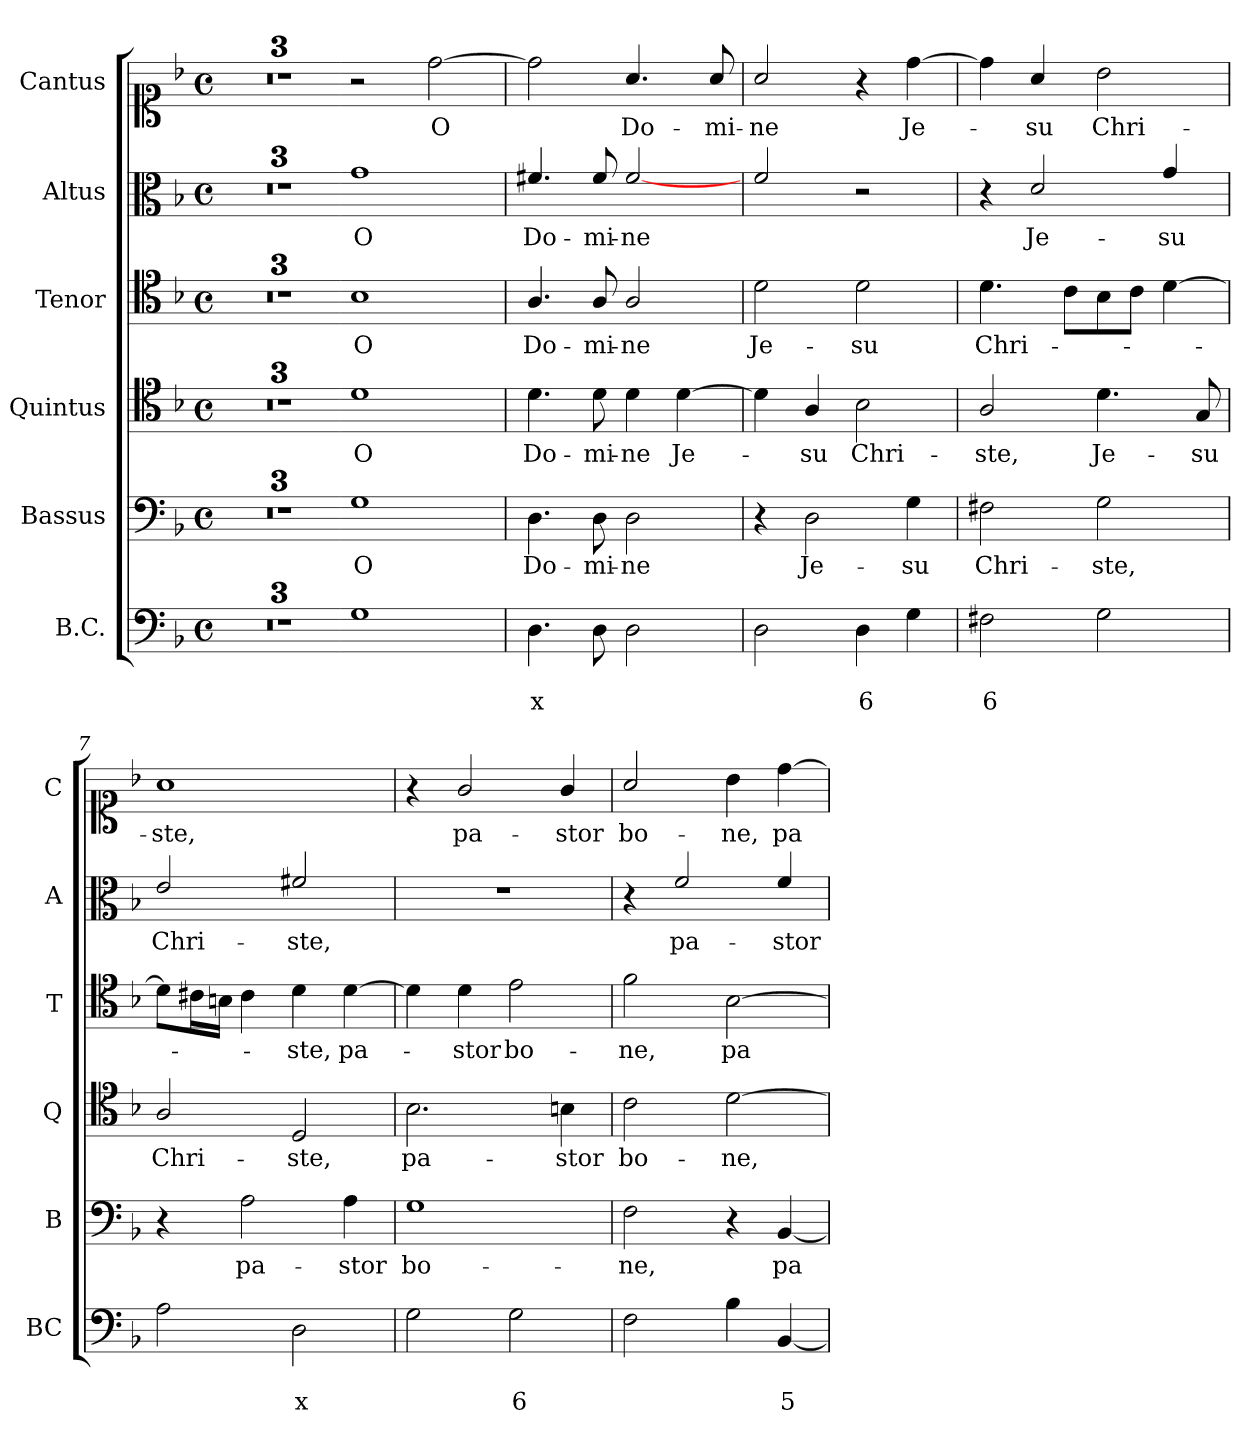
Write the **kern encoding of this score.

**kern	**text	**text	**kern	**text	**kern	**text	**kern	**text	**kern	**text	**kern	**text
*part6	*part6	*part6	*part5	*part5	*part4	*part4	*part3	*part3	*part2	*part2	*part1	*part1
*staff6	*staff6	*staff6	*staff5	*staff5	*staff4	*staff4	*staff3	*staff3	*staff2	*staff2	*staff1	*staff1
*I"B.C.	*	*	*I"Bassus	*	*I"Quintus	*	*I"Tenor	*	*I"Altus	*	*I"Cantus	*
*I'BC	*	*	*I'B	*	*I'Q	*	*I'T	*	*I'A	*	*I'C	*
*clefF4	*	*	*clefF4	*	*clefC4	*	*clefC4	*	*clefC3	*	*clefC1	*
*k[b-]	*	*	*k[b-]	*	*k[b-]	*	*k[b-]	*	*k[b-]	*	*k[b-]	*
*F:	*	*	*F:	*	*F:	*	*F:	*	*F:	*	*F:	*
*M4/4	*	*	*M4/4	*	*M4/4	*	*M4/4	*	*M4/4	*	*M4/4	*
*met(c)	*	*	*met(c)	*	*met(c)	*	*met(c)	*	*met(c)	*	*met(c)	*
=1	=1	=1	=1	=1	=1	=1	=1	=1	=1	=1	=1	=1
1ryy	.	.	1ryy	.	1ryy	.	1ryy	.	1ryy	.	1ryy	.
=2	=2	=2	=2	=2	=2	=2	=2	=2	=2	=2	=2	=2
1r	.	.	1r	.	1r	.	1r	.	1r	.	1r	.
=3	=3	=3	=3	=3	=3	=3	=3	=3	=3	=3	=3	=3
*	*	*	*	*	*clefGv2	*	*clefGv2	*	*clefG2	*	*clefG2	*
1ryy	.	.	1ryy	.	1ryy	.	1ryy	.	1ryy	.	1ryy	.
=3X1-	=3X1-	=3X1-	=3X1-	=3X1-	=3X1-	=3X1-	=3X1-	=3X1-	=3X1-	=3X1-	=3X1-	=3X1-
!	!	!	!	!LO:LY:b	!	!LO:LY:b	!	!LO:LY:b	!	!LO:LY:b	!	!
1G	.	.	1G	O	1d	O	1B-	O	1g	O	2r	.
!	!	!	!	!	!	!	!	!	!	!	!	!LO:LY:b
.	.	.	.	.	.	.	.	.	.	.	[2dd\	O
=4	=4	=4	=4	=4	=4	=4	=4	=4	=4	=4	=4	=4
!	!	!LO:LY:b	!	!LO:LY:b	!	!LO:LY:b	!	!LO:LY:b	!	!LO:LY:b	!	!
4.D\	.	x	4.D\	Do-	4.d\	Do-	4.A/	Do-	4.f#X/	Do-	2dd\]	.
!	!	!	!	!LO:LY:b	!	!LO:LY:b	!	!LO:LY:b	!	!LO:LY:b	!	!
8D\	.	.	8D\	-mi-	8d\	-mi-	8A/	-mi-	8f#/	-mi-	.	.
!	!	!	!	!LO:LY:b	!	!LO:LY:b	!	!LO:LY:b	!	!LO:LY:b	!	!LO:LY:b
2D\	.	.	2D\	-ne	4d\	-ne	2A/	-ne	[2f#/	-ne	4.a/	Do-
!	!	!	!	!	!	!LO:LY:b	!	!	!	!	!	!
.	.	.	.	.	[4d\	Je-	.	.	.	.	.	.
!	!	!	!	!	!	!	!	!	!	!	!	!LO:LY:b
.	.	.	.	.	.	.	.	.	.	.	8a/	-mi-
=5	=5	=5	=5	=5	=5	=5	=5	=5	=5	=5	=5	=5
!	!	!	!	!	!	!	!	!LO:LY:b	!	!	!	!LO:LY:b
2D\	.	.	4r	.	4d\]	.	2d\	Je-	2f/	.	2a/	-ne
!	!	!	!	!LO:LY:b	!	!LO:LY:b	!	!	!	!	!	!
.	.	.	2D\	Je-	4A/	-su	.	.	.	.	.	.
!	!	!LO:LY:b	!	!	!	!LO:LY:b	!	!LO:LY:b	!	!	!	!
4D\	.	6	.	.	2B-\	Chri-	2d\	-su	2r	.	4r	.
!	!	!	!	!LO:LY:b	!	!	!	!	!	!	!	!LO:LY:b
4G\	.	.	4G\	-su	.	.	.	.	.	.	[4dd\	Je-
=6	=6	=6	=6	=6	=6	=6	=6	=6	=6	=6	=6	=6
!	!	!LO:LY:b	!	!LO:LY:b	!	!LO:LY:b	!	!LO:LY:b	!	!	!	!
2F#X\	.	6	2F#X\	Chri-	2A/	-ste,	4.d\	Chri-	4r	.	4dd\]	.
!	!	!	!	!	!	!	!	!	!	!LO:LY:b	!	!LO:LY:b
.	.	.	.	.	.	.	.	.	2d/	Je-	4a/	-su
.	.	.	.	.	.	.	8c\L	.	.	.	.	.
!	!	!	!	!LO:LY:b	!	!LO:LY:b	!	!	!	!	!	!LO:LY:b
2G\	.	.	2G\	-ste,	4.d\	Je-	8B-\	.	.	.	2b-\	Chri-
.	.	.	.	.	.	.	8c\J	.	.	.	.	.
!	!	!	!	!	!	!	!	!	!	!LO:LY:b	!	!
.	.	.	.	.	.	.	[4d\	.	4g/	-su	.	.
!	!	!	!	!	!	!LO:LY:b	!	!	!	!	!	!
.	.	.	.	.	8G/	-su	.	.	.	.	.	.
=7	=7	=7	=7	=7	=7	=7	=7	=7	=7	=7	=7	=7
!	!	!	!	!	!	!LO:LY:b	!	!	!	!LO:LY:b	!	!LO:LY:b
2A\	.	.	4r	.	2A/	Chri-	8d\L]	.	2e/	Chri-	1a	-ste,
.	.	.	.	.	.	.	16c#X\L	.	.	.	.	.
.	.	.	.	.	.	.	16Bn\JJ	.	.	.	.	.
!	!	!	!	!LO:LY:b	!	!	!	!	!	!	!	!
.	.	.	2A\	pa-	.	.	4c#\	.	.	.	.	.
!	!	!LO:LY:b	!	!	!	!LO:LY:b	!	!LO:LY:b	!	!LO:LY:b	!	!
2D\	.	x	.	.	2D/	-ste,	4d\	-ste,	2f#X/	-ste,	.	.
!	!	!	!	!LO:LY:b	!	!	!	!LO:LY:b	!	!	!	!
.	.	.	4A\	-stor	.	.	[4d\	pa-	.	.	.	.
=8	=8	=8	=8	=8	=8	=8	=8	=8	=8	=8	=8	=8
!	!	!	!	!LO:LY:b	!	!LO:LY:b	!	!	!	!	!	!
2G\	.	.	1G	bo-	2.B-\	pa-	4d\]	.	1r	.	4r	.
!	!	!	!	!	!	!	!	!LO:LY:b	!	!	!	!LO:LY:b
.	.	.	.	.	.	.	4d\	-stor	.	.	2g/	pa-
!	!	!LO:LY:b	!	!	!	!	!	!LO:LY:b	!	!	!	!
2G\	.	6	.	.	.	.	2e\	bo-	.	.	.	.
!	!	!	!	!	!	!LO:LY:b	!	!	!	!	!	!LO:LY:b
.	.	.	.	.	4Bn\	-stor	.	.	.	.	4g/	-stor
!!LO:LB:g=z
=9	=9	=9	=9	=9	=9	=9	=9	=9	=9	=9	=9	=9
!	!	!	!	!LO:LY:b	!	!LO:LY:b	!	!LO:LY:b	!	!	!	!LO:LY:b
2F\	.	.	2F\	-ne,	2c\	bo-	2f\	-ne,	4r	.	2a/	bo-
!	!	!	!	!	!	!	!	!	!	!LO:LY:b	!	!
.	.	.	.	.	.	.	.	.	2f/	pa-	.	.
!	!	!	!	!	!	!LO:LY:b	!	!LO:LY:b	!	!	!	!LO:LY:b
4B-\	.	.	4r	.	[2d\	-ne,	[2B-\	pa-	.	.	4b-\	-ne,
!	!	!LO:LY:b	!	!LO:LY:b	!	!	!	!	!	!LO:LY:b	!	!LO:LY:b
[4BB-/	.	5	[4BB-/	pa-	.	.	.	.	4f/	-stor	[4dd\	pa-
=	=	=	=	=	=	=	=	=	=	=	=	=
*-	*-	*-	*-	*-	*-	*-	*-	*-	*-	*-	*-	*-
